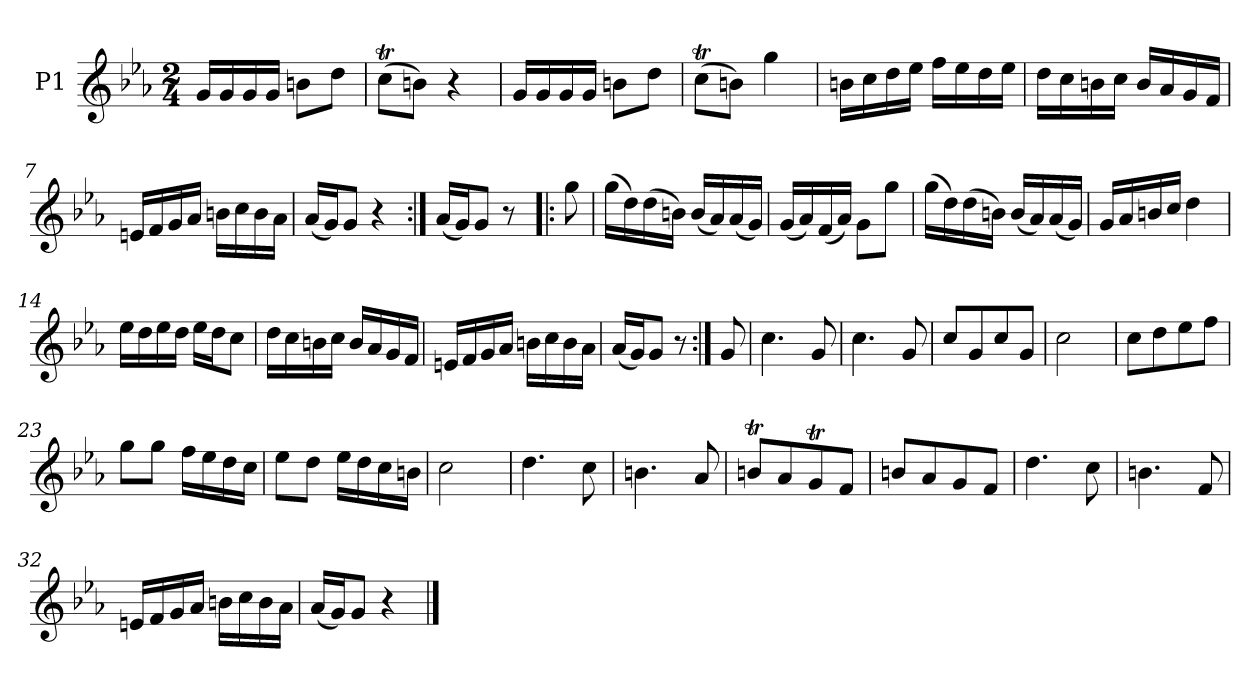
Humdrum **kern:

**kern
*part1
*staff1
*I"P1
*clefG2
*k[b-e-a-]
*M2/4
=1
16gLL
16g
16g
16gJJ
8bnL
8ddJ
=2
(8ccTL
8bnJ)
4r
=3
16gLL
16g
16g
16gJJ
8bnL
8ddJ
=4
(8ccTL
8bnJ)
4gg
=5
16bnLL
16cc
16dd
16ee-JJ
16ffLL
16ee-
16dd
16ee-JJ
=6
16ddLL
16cc
16bn
16ccJJ
16bLL
16a-
16g
16fJJ
=7
16enLL
16f
16g
16a-JJ
16bnLL
16cc
16b
16a-JJ
=8
(16a-LL
16gJ)
8gJ
4r
=:|!
(16a-LL
16gJ)
8gJ
8r
=9!|:
8gg
=10
(16ggLL
16dd)
(16dd
16bnJJ)
(16bLL
16a-)
(16a-
16gJJ)
=11
(16gLL
16a-)
(16f
16a-JJ)
8gL
8ggJ
=12
(16ggLL
16dd)
(16dd
16bnJJ)
(16bLL
16a-)
(16a-
16gJJ)
=13
16gLL
16a-
16bn
16ccJJ
4dd
=14
16ee-LL
16dd
16ee-
16ddJJ
16ee-LL
16ddJ
8ccJ
=15
16ddLL
16cc
16bn
16ccJJ
16bLL
16a-
16g
16fJJ
=16
16enLL
16f
16g
16a-JJ
16bnLL
16cc
16b
16a-JJ
=
(16a-LL
16gJ)
8gJ
8r
=17:|!
8g
=18
4.cc
8g
=19
4.cc
8g
=20
8ccL
8g
8cc
8gJ
=21
2cc
=22
8ccL
8dd
8ee-
8ffJ
=23
8ggL
8ggJ
16ffLL
16ee-
16dd
16ccJJ
=24
8ee-L
8ddJ
16ee-LL
16dd
16cc
16bnJJ
=25
2cc
=26
4.dd
8cc
=27
4.bn
8a-
=28
8bntL
8a-
8gt
8fJ
=29
8bnL
8a-
8g
8fJ
=30
4.dd
8cc
=31
4.bn
8f
=32
16enLL
16f
16g
16a-JJ
16bnLL
16cc
16b
16a-JJ
=33
(16a-LL
16gJ)
8gJ
4r
==
*-
